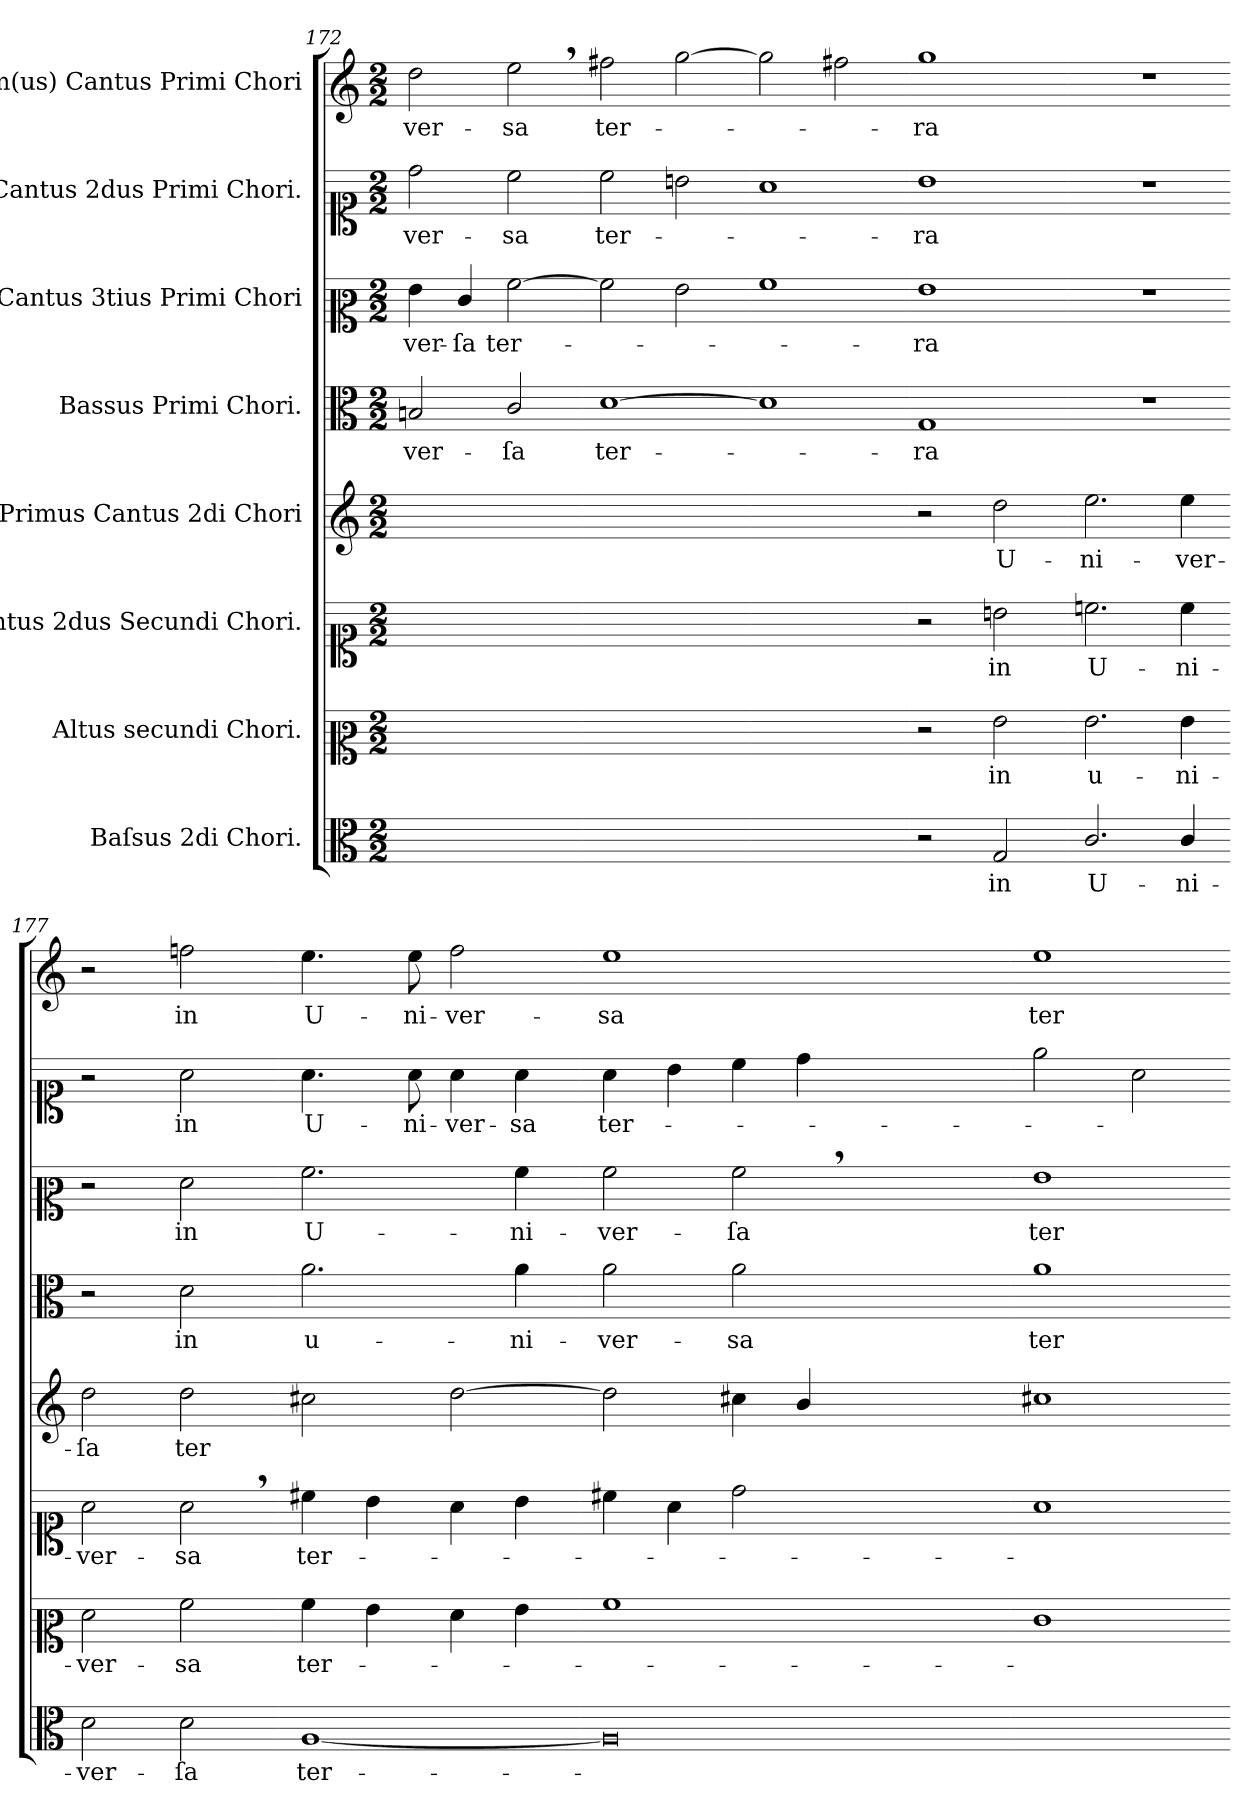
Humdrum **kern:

**kern	**text	**kern	**text	**kern	**text	**kern	**text	**kern	**text	**kern	**text	**kern	**text	**kern	**text
*part8	*part8	*part7	*part7	*part6	*part6	*part5	*part5	*part4	*part4	*part3	*part3	*part2	*part2	*part1	*part1
*staff8	*staff8	*staff7	*staff7	*staff6	*staff6	*staff5	*staff5	*staff4	*staff4	*staff3	*staff3	*staff2	*staff2	*staff1	*staff1
*I"Baſsus 2di Chori.	*	*I"Altus secundi Chori.	*	*I"Cantus 2dus Secundi Chori.	*	*I"Primus Cantus 2di Chori	*	*I"Bassus Primi Chori.	*	*I"Cantus 3tius Primi Chori	*	*I"Cantus 2dus Primi Chori.	*	*I"Im(us) Cantus Primi Chori	*
*clefC3	*	*clefC2	*	*clefC1	*	*clefG2	*	*clefC3	*	*clefC2	*	*clefC1	*	*clefG2	*
*k[]	*	*k[]	*	*k[]	*	*k[]	*	*k[]	*	*k[]	*	*k[]	*	*k[]	*
*D:dor	*	*D:dor	*	*D:dor	*	*D:dor	*	*D:dor	*	*D:dor	*	*D:dor	*	*D:dor	*
*M2/2	*	*M2/2	*	*M2/2	*	*M2/2	*	*M2/2	*	*M2/2	*	*M2/2	*	*M2/2	*
=172	=172	=172	=172	=172	=172	=172	=172	=172	=172	=172	=172	=172	=172	=172	=172
1ryy	.	1ryy	.	1ryy	.	1ryy	.	2Bn/	-ver-	4g\	-ver-	2dd\	-ver-	2dd\	-ver-
.	.	.	.	.	.	.	.	.	.	4e/	-ſa	.	.	.	.
.	.	.	.	.	.	.	.	2c/	-ſa	[2a\	ter-	2cc\	-sa	2ee,>\	-sa
=173-	=173-	=173-	=173-	=173-	=173-	=173-	=173-	=173-	=173-	=173-	=173-	=173-	=173-	=173-	=173-
1ryy	.	1ryy	.	1ryy	.	1ryy	.	[1d	ter-	2a\]	.	2cc\	ter-	2ff#X\	ter-
.	.	.	.	.	.	.	.	.	.	2g\	.	2bn\	.	[2gg\	.
=174-	=174-	=174-	=174-	=174-	=174-	=174-	=174-	=174-	=174-	=174-	=174-	=174-	=174-	=174-	=174-
1ryy	.	1ryy	.	1ryy	.	1ryy	.	1d]	.	1a	.	1a	.	2gg\]	.
.	.	.	.	.	.	.	.	.	.	.	.	.	.	2ff#X\	.
=175-	=175-	=175-	=175-	=175-	=175-	=175-	=175-	=175-	=175-	=175-	=175-	=175-	=175-	=175-	=175-
2r	.	2r	.	2r	.	2r	.	1G	-ra	1g	-ra	1b	-ra	1gg	-ra
2G/	in	2g\	in	2bn\	in	2dd\	U-	.	.	.	.	.	.	.	.
=176-	=176-	=176-	=176-	=176-	=176-	=176-	=176-	=176-	=176-	=176-	=176-	=176-	=176-	=176-	=176-
2.c/	U-	2.g\	u-	2.ccn\	U-	2.ee\	-ni-	1r	.	1r	.	1r	.	1r	.
4c/	-ni-	4g\	-ni-	4cc\	-ni-	4ee\	-ver-	.	.	.	.	.	.	.	.
=177-	=177-	=177-	=177-	=177-	=177-	=177-	=177-	=177-	=177-	=177-	=177-	=177-	=177-	=177-	=177-
2d\	-ver-	2f\	-ver-	2a\	-ver-	2dd\	-ſa	2r	.	2r	.	2r	.	2r	.
2d\	-ſa	2a\	-sa	2a,>\	-sa	2dd\	ter	2d\	in	2f\	in	2a\	in	2ffn\	in
=178-	=178-	=178-	=178-	=178-	=178-	=178-	=178-	=178-	=178-	=178-	=178-	=178-	=178-	=178-	=178-
[1A	ter-	4a\	ter-	4cc#X\	ter-	2cc#X\	.	2.a\	u-	2.a\	U-	4.a\	U-	4.ee\	U-
.	.	4g\	.	4b\	.	.	.	.	.	.	.	.	.	.	.
.	.	.	.	.	.	.	.	.	.	.	.	8a\	-ni-	8ee\	-ni-
.	.	4f\	.	4a\	.	[2dd\	.	.	.	.	.	4a\	-ver-	2ff\	-ver-
.	.	4g\	.	4b\	.	.	.	4a\	-ni-	4a\	-ni-	4a\	-sa	.	.
=179-	=179-	=179-	=179-	=179-	=179-	=179-	=179-	=179-	=179-	=179-	=179-	=179-	=179-	=179-	=179-
0A]	.	1a	.	4cc#X\	.	2dd\]	.	2a\	-ver-	2a\	-ver-	4a\	ter-	1ee	-sa
.	.	.	.	4a\	.	.	.	.	.	.	.	4b\	.	.	.
.	.	.	.	2dd\	.	4cc#X\	.	2a\	-sa	2a,>\	-ſa	4cc\	.	.	.
.	.	.	.	.	.	4b/	.	.	.	.	.	4dd\	.	.	.
.	.	1ryy	.	1ryy	.	1ryy	.	1ryy	.	1ryy	.	1ryy	.	1ryy	.
=180-	=180-	=180-	=180-	=180-	=180-	=180-	=180-	=180-	=180-	=180-	=180-	=180-	=180-	=180-	=180-
1ryy	.	1e	.	1a	.	1cc#X	.	1a	ter-	1g	ter-	2ee\	.	1ee	ter-
.	.	.	.	.	.	.	.	.	.	.	.	2a\	.	.	.
=-	=-	=-	=-	=-	=-	=-	=-	=-	=-	=-	=-	=-	=-	=-	=-
*-	*-	*-	*-	*-	*-	*-	*-	*-	*-	*-	*-	*-	*-	*-	*-
